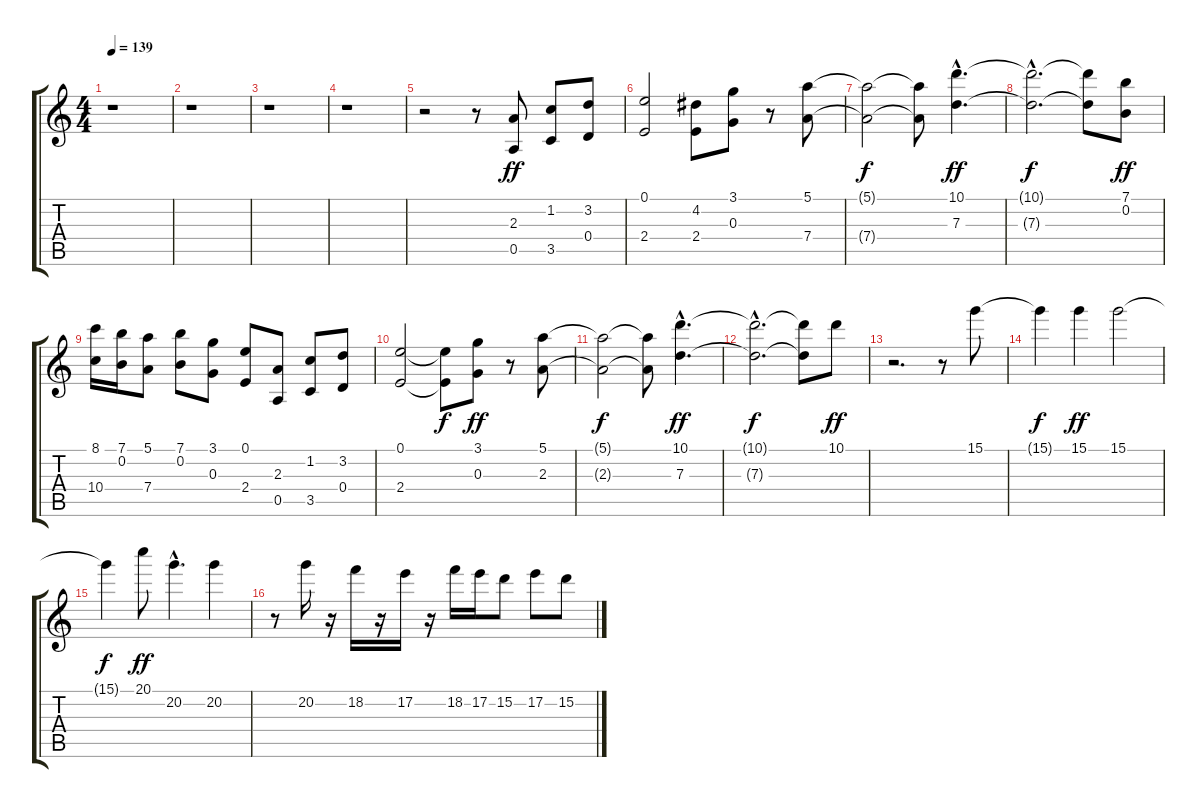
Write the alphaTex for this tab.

\track "" {instrument distortionguitar}
\staff {score tabs}
\tuning (E4 B3 G3 D3 A2 E2) {hide}
\ts (4 4)
\tempo 139
\clef g2
\ks c
r.1{dy ff} |
r.1 |
r.1 |
r.1 |
r.2 r.8 (2.3 0.5).8 (1.2 3.5).8 (3.2 0.4).8 |
(0.1 2.4).2 (4.2 2.4).8 (3.1 0.3).8 r.8 (5.1 7.4).8 |
(5.1{t} 7.4{t}).2{dy f} (5.1{t} 7.4{t}).8 (10.1{hac} 7.3{hac}).4{d dy ff} |
(10.1{hac t} 7.3{hac t}).2{d dy f} (10.1{t} 7.3{t}).8 (7.1 0.2).8{dy ff} |
(8.1 10.4).16 (7.1 0.2).16 (5.1 7.4).8 (7.1 0.2).8 (3.1 0.3).8 (0.1 2.4).8 (2.3 0.5).8 (1.2 3.5).8 (3.2 0.4).8 |
(0.1 2.4).2 (0.1{t} 2.4{t}).8{dy f} (3.1 0.3).8{dy ff} r.8 (5.1 2.3).8 |
(5.1{t} 2.3{t}).2{dy f} (5.1{t} 2.3{t}).8 (10.1{hac} 7.3{hac}).4{d dy ff} |
(10.1{hac t} 7.3{hac t}).2{d dy f} (10.1{t} 7.3{t}).8 10.1.8{dy ff} |
r.2{d} r.8 15.1.8 |
15.1{t}.4{dy f} 15.1.4{dy ff} 15.1.2 |
15.1{t}.4{dy f} 20.1.8{dy ff} 20.2{hac}.4{d} 20.2.4 |
r.8 20.2.16 r.16 18.2.16 r.16 17.2.16 r.16 18.2.16 17.2.16 15.2.8 17.2.8 15.2.8
